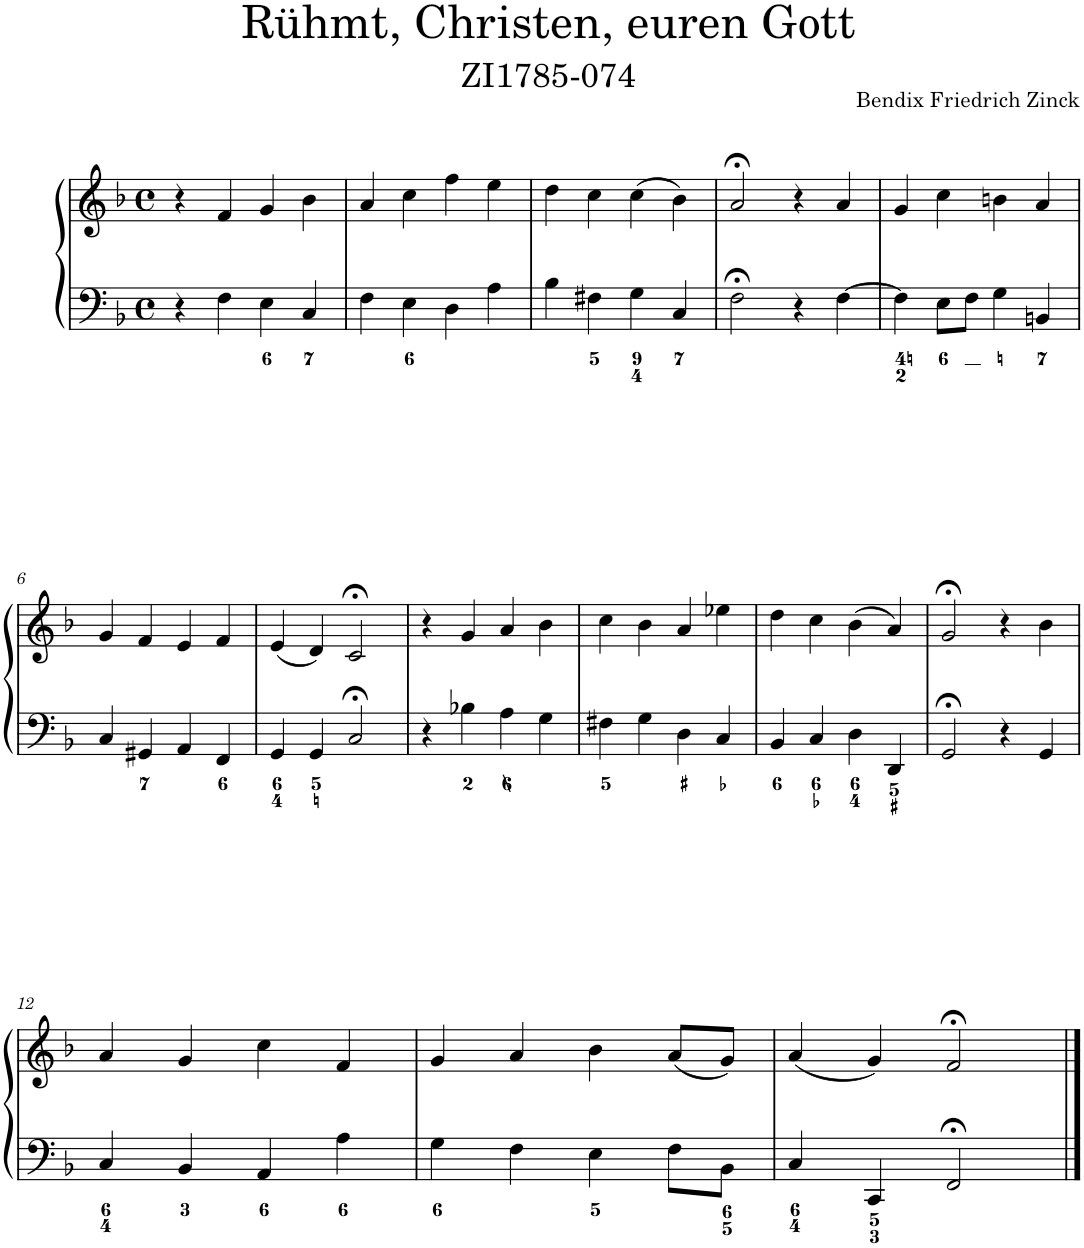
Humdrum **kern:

**kern	**kern
*part1	*part1
*staff2	*staff1
*I"Piano	*
*I'Pno.	*
*clefF4	*clefG2
*k[b-]	*k[b-]
*M4/4	*M4/4
*met(c)	*met(c)
=1	=1
4r	4r
4F\	4f/
4E\	4g/
4C/	4b-\
=2	=2
4F\	4a/
4E\	4cc\
4D\	4ff\
4A\	4ee\
=3	=3
4B-\	4dd\
4F#X\	4cc\
4G\	(4cc\
4C/	4b-\)
=4	=4
2F;<\	2a;</
4r	4r
[4F\	4a/
=5	=5
4F\]	4g/
8E\L	4cc\
8F\J	.
4G\	4bn\
4BBn/	4a/
!!LO:LB:g=z
=6	=6
4C/	4g/
4GG#X/	4f/
4AA/	4e/
4FF/	4f/
=7	=7
4GG/	(4e/
4GG/	4d/)
2C;</	2c;</
=8	=8
4r	4r
4B-X\	4g/
4A\	4a/
4G\	4b-\
=9	=9
4F#X\	4cc\
4G\	4b-\
4D\	4a/
4C/	4ee-X\
=10	=10
4BB-/	4dd\
4C/	4cc\
4D\	(4b-\
4DD/	4a/)
=11	=11
2GG;</	2g;</
4r	4r
4GG/	4b-\
!!LO:LB:g=z
=12	=12
4C/	4a/
4BB-/	4g/
4AA/	4cc\
4A\	4f/
=13	=13
4G\	4g/
4F\	4a/
4E\	4b-\
8F\L	(8a/L
8BB-\J	8g/J)
=14	=14
4C/	(4a/
4CC/	4g/)
2FF;</	2f;</
==	==
*-	*-
